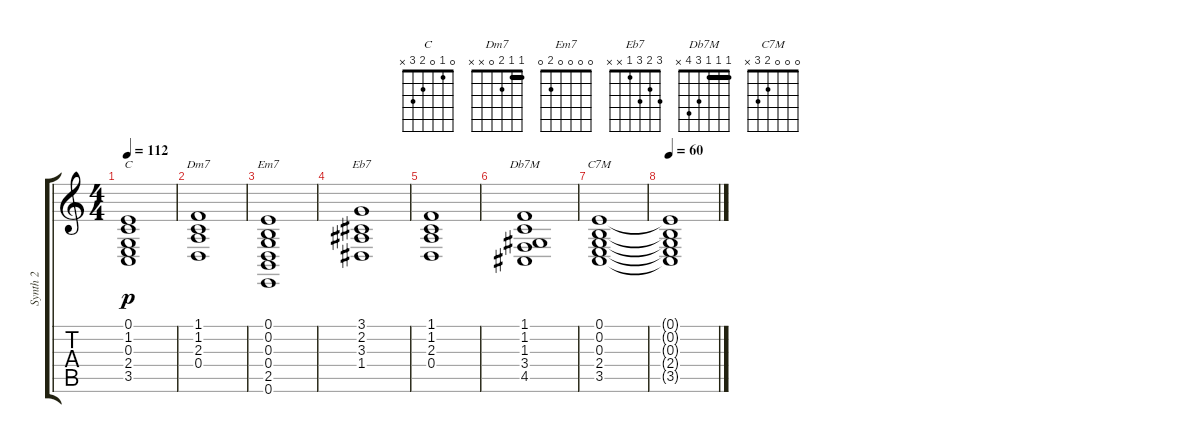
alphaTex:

\track ("Synth 2" "Synth 2") {instrument stringensemble1}
\staff {score tabs}
\tuning (E4 B3 G3 D3 A2 E2) {hide}
\chord ("C" 0 1 0 2 3 x)
\chord ("Dm7" 1 1 2 0 x x) {barre 1}
\chord ("Em7" 0 0 0 0 2 0)
\chord ("Eb7" 3 2 3 1 x x)
\chord ("Db7M" 1 1 1 3 4 x) {barre 1}
\chord ("C7M" 0 0 0 2 3 x)
\ts (4 4)
\tempo 112
\clef g2
\ks c
(0.1 1.2 0.3 2.4 3.5).1{ch "C" dy p} |
(1.1 1.2 2.3 0.4).1{ch "Dm7"} |
(0.1 0.2 0.3 0.4 2.5 0.6).1{ch "Em7"} |
(3.1 2.2 3.3 1.4).1{ch "Eb7"} |
(1.1 1.2 2.3 0.4).1 |
(1.1 1.2 1.3 3.4 4.5).1{ch "Db7M"} |
(0.1 0.2 0.3 2.4 3.5).1{ch "C7M"} |
\tempo 60
(0.1{t} 0.2{t} 0.3{t} 2.4{t} 3.5{t}).1
